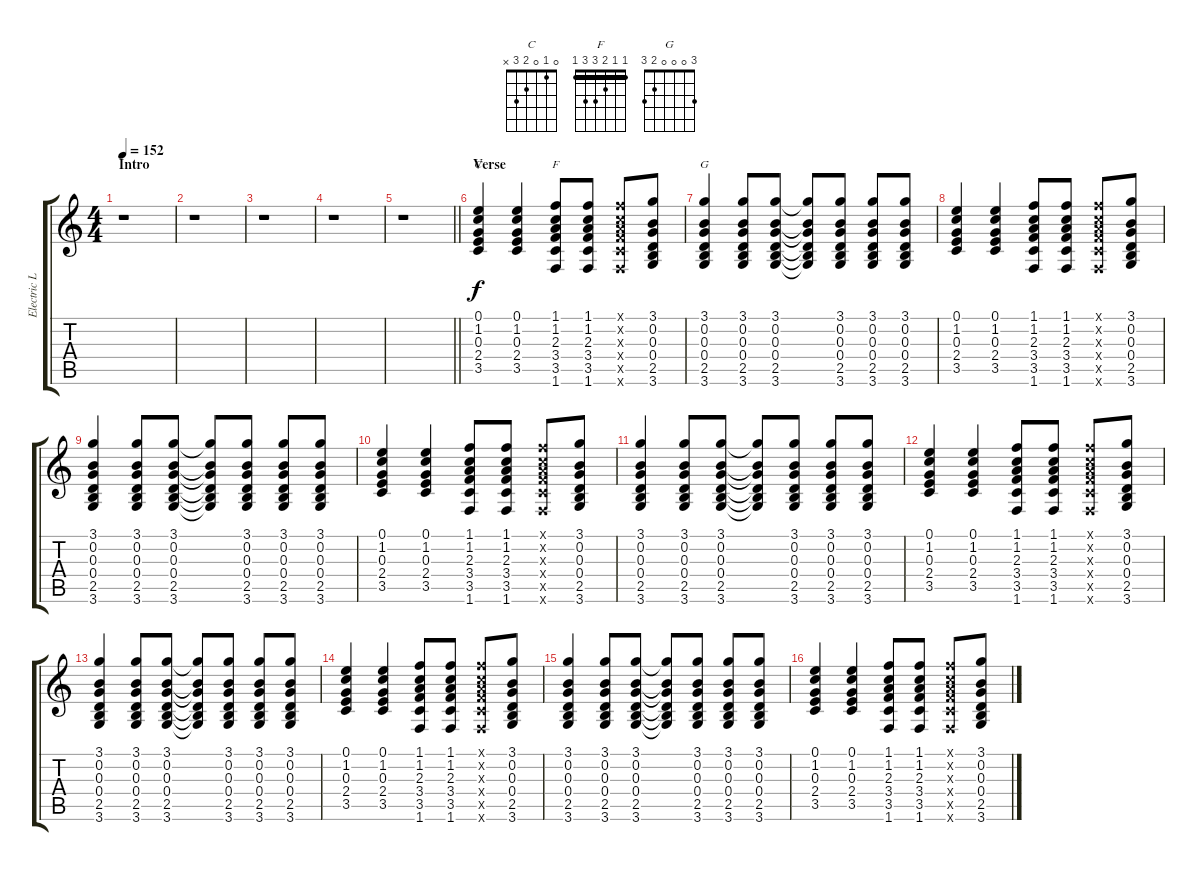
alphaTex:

\track ("Electric Lead/Nylon At End" "Electric L") {instrument electricguitarjazz}
\staff {score tabs}
\tuning (E4 B3 G3 D3 A2 E2) {hide}
\chord ("C" 0 1 0 2 3 x)
\chord ("F" 1 1 2 3 3 1) {barre 1}
\chord ("G" 3 0 0 0 2 3)
\ts (4 4)
\section ("" "Intro")
\tempo 152
\clef g2
\ks c
r.1{dy f instrument electricguitarjazz} |
r.1 |
r.1 |
r.1 |
\barLineRight lightlight
r.1 |
\section ("" "Verse")
(0.1 1.2 0.3 2.4 3.5).4{ch "C"} (0.1 1.2 0.3 2.4 3.5).4 (1.1 1.2 2.3 3.4 3.5 1.6).8{ch "F"} (1.1 1.2 2.3 3.4 3.5 1.6).8 (1.1{x} 1.2{x} 2.3{x} 3.4{x} 3.5{x} 1.6{x}).8 (3.1 0.2 0.3 0.4 2.5 3.6).8 |
(3.1 0.2 0.3 0.4 2.5 3.6).4{ch "G"} (3.1 0.2 0.3 0.4 2.5 3.6).8 (3.1 0.2 0.3 0.4 2.5 3.6).8 (3.1{t} 0.2{t} 0.3{t} 0.4{t} 2.5{t} 3.6{t}).8 (3.1 0.2 0.3 0.4 2.5 3.6).8 (3.1 0.2 0.3 0.4 2.5 3.6).8 (3.1 0.2 0.3 0.4 2.5 3.6).8 |
(0.1 1.2 0.3 2.4 3.5).4 (0.1 1.2 0.3 2.4 3.5).4 (1.1 1.2 2.3 3.4 3.5 1.6).8 (1.1 1.2 2.3 3.4 3.5 1.6).8 (1.1{x} 1.2{x} 2.3{x} 3.4{x} 3.5{x} 1.6{x}).8 (3.1 0.2 0.3 0.4 2.5 3.6).8 |
(3.1 0.2 0.3 0.4 2.5 3.6).4 (3.1 0.2 0.3 0.4 2.5 3.6).8 (3.1 0.2 0.3 0.4 2.5 3.6).8 (3.1{t} 0.2{t} 0.3{t} 0.4{t} 2.5{t} 3.6{t}).8 (3.1 0.2 0.3 0.4 2.5 3.6).8 (3.1 0.2 0.3 0.4 2.5 3.6).8 (3.1 0.2 0.3 0.4 2.5 3.6).8 |
(0.1 1.2 0.3 2.4 3.5).4 (0.1 1.2 0.3 2.4 3.5).4 (1.1 1.2 2.3 3.4 3.5 1.6).8 (1.1 1.2 2.3 3.4 3.5 1.6).8 (1.1{x} 1.2{x} 2.3{x} 3.4{x} 3.5{x} 1.6{x}).8 (3.1 0.2 0.3 0.4 2.5 3.6).8 |
(3.1 0.2 0.3 0.4 2.5 3.6).4 (3.1 0.2 0.3 0.4 2.5 3.6).8 (3.1 0.2 0.3 0.4 2.5 3.6).8 (3.1{t} 0.2{t} 0.3{t} 0.4{t} 2.5{t} 3.6{t}).8 (3.1 0.2 0.3 0.4 2.5 3.6).8 (3.1 0.2 0.3 0.4 2.5 3.6).8 (3.1 0.2 0.3 0.4 2.5 3.6).8 |
(0.1 1.2 0.3 2.4 3.5).4 (0.1 1.2 0.3 2.4 3.5).4 (1.1 1.2 2.3 3.4 3.5 1.6).8 (1.1 1.2 2.3 3.4 3.5 1.6).8 (1.1{x} 1.2{x} 2.3{x} 3.4{x} 3.5{x} 1.6{x}).8 (3.1 0.2 0.3 0.4 2.5 3.6).8 |
(3.1 0.2 0.3 0.4 2.5 3.6).4 (3.1 0.2 0.3 0.4 2.5 3.6).8 (3.1 0.2 0.3 0.4 2.5 3.6).8 (3.1{t} 0.2{t} 0.3{t} 0.4{t} 2.5{t} 3.6{t}).8 (3.1 0.2 0.3 0.4 2.5 3.6).8 (3.1 0.2 0.3 0.4 2.5 3.6).8 (3.1 0.2 0.3 0.4 2.5 3.6).8 |
(0.1 1.2 0.3 2.4 3.5).4 (0.1 1.2 0.3 2.4 3.5).4 (1.1 1.2 2.3 3.4 3.5 1.6).8 (1.1 1.2 2.3 3.4 3.5 1.6).8 (1.1{x} 1.2{x} 2.3{x} 3.4{x} 3.5{x} 1.6{x}).8 (3.1 0.2 0.3 0.4 2.5 3.6).8 |
(3.1 0.2 0.3 0.4 2.5 3.6).4 (3.1 0.2 0.3 0.4 2.5 3.6).8 (3.1 0.2 0.3 0.4 2.5 3.6).8 (3.1{t} 0.2{t} 0.3{t} 0.4{t} 2.5{t} 3.6{t}).8 (3.1 0.2 0.3 0.4 2.5 3.6).8 (3.1 0.2 0.3 0.4 2.5 3.6).8 (3.1 0.2 0.3 0.4 2.5 3.6).8 |
(0.1 1.2 0.3 2.4 3.5).4 (0.1 1.2 0.3 2.4 3.5).4 (1.1 1.2 2.3 3.4 3.5 1.6).8 (1.1 1.2 2.3 3.4 3.5 1.6).8 (1.1{x} 1.2{x} 2.3{x} 3.4{x} 3.5{x} 1.6{x}).8 (3.1 0.2 0.3 0.4 2.5 3.6).8
